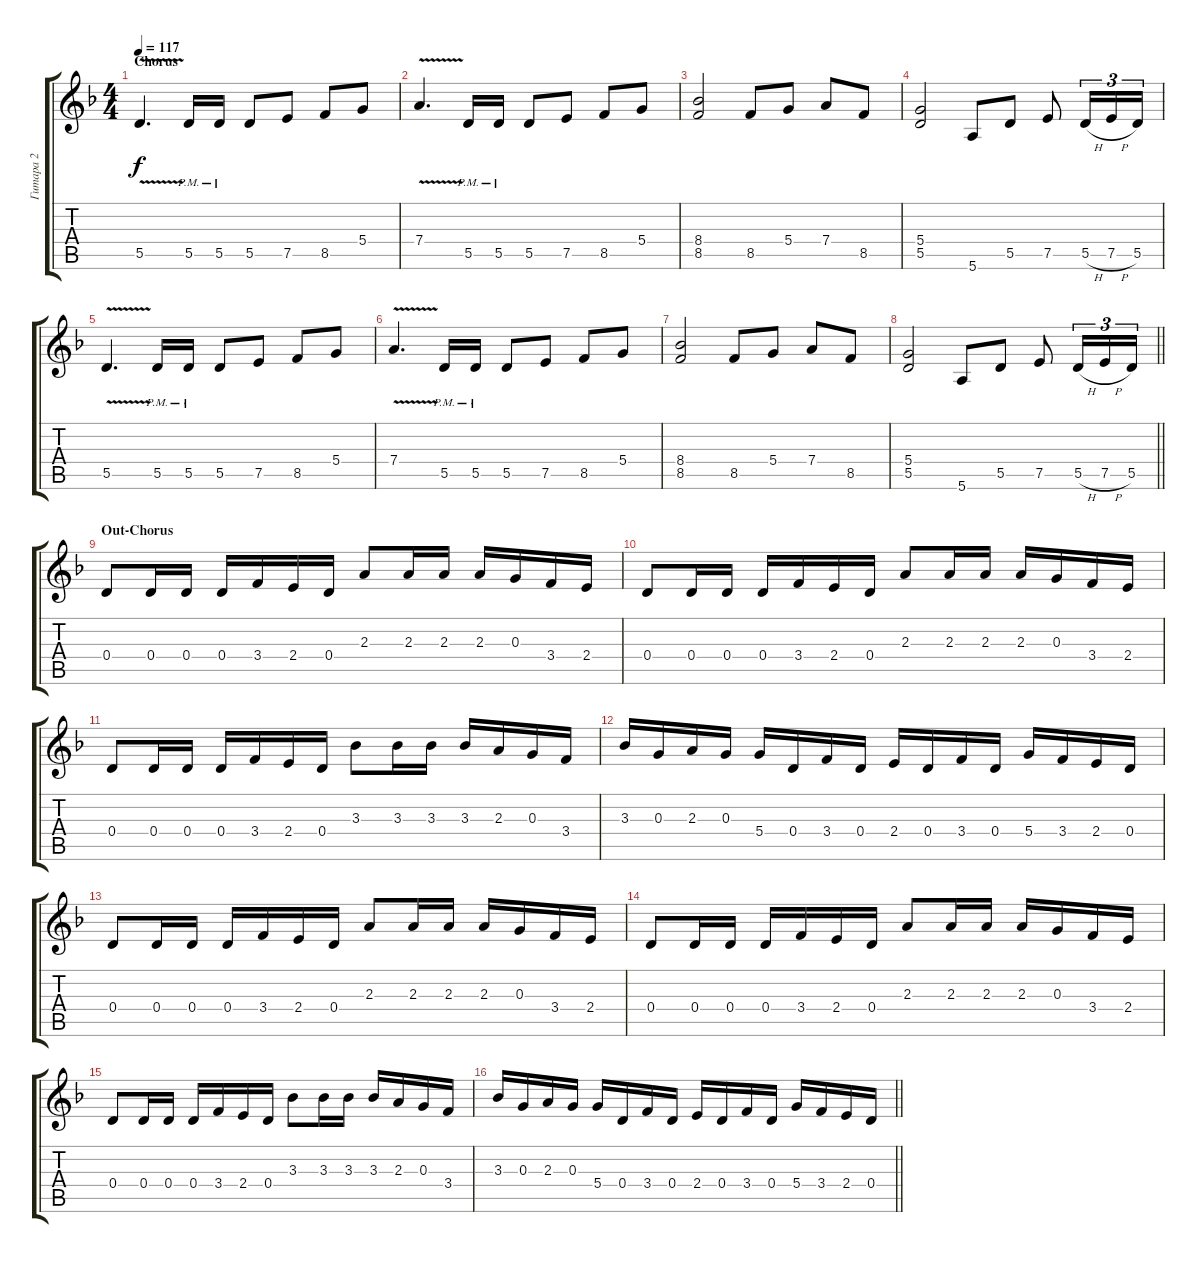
\track ("Гитара 2" "Гитара 2") {instrument distortionguitar}
\staff {score tabs}
\tuning (E4 B3 G3 D3 A2 E2) {hide}
\ts (4 4)
\section ("" "Chorus")
\tempo 117
\clef g2
\ks dminor
5.5{v}.4{d dy f} 5.5{pm}.16 5.5{pm}.16 5.5.8 7.5.8 8.5.8 5.4.8 |
7.4{v}.4{d} 5.5{pm}.16 5.5{pm}.16 5.5.8 7.5.8 8.5.8 5.4.8 |
(8.4 8.5).2 8.5.8 5.4.8 7.4.8 8.5.8 |
(5.4 5.5).2 5.6.8 5.5.8 7.5.8 5.5{h}.16{tu (3 2)} 7.5{h}.16{tu (3 2)} 5.5.16{tu (3 2)} |
5.5{v}.4{d} 5.5{pm}.16 5.5{pm}.16 5.5.8 7.5.8 8.5.8 5.4.8 |
7.4{v}.4{d} 5.5{pm}.16 5.5{pm}.16 5.5.8 7.5.8 8.5.8 5.4.8 |
(8.4 8.5).2 8.5.8 5.4.8 7.4.8 8.5.8 |
\barLineRight lightlight
(5.4 5.5).2 5.6.8 5.5.8 7.5.8 5.5{h}.16{tu (3 2)} 7.5{h}.16{tu (3 2)} 5.5.16{tu (3 2)} |
\section ("" "Out-Chorus")
0.4.8 0.4.16 0.4.16 0.4.16 3.4.16 2.4.16 0.4.16 2.3.8 2.3.16 2.3.16 2.3.16 0.3.16 3.4.16 2.4.16 |
0.4.8 0.4.16 0.4.16 0.4.16 3.4.16 2.4.16 0.4.16 2.3.8 2.3.16 2.3.16 2.3.16 0.3.16 3.4.16 2.4.16 |
0.4.8 0.4.16 0.4.16 0.4.16 3.4.16 2.4.16 0.4.16 3.3.8 3.3.16 3.3.16 3.3.16 2.3.16 0.3.16 3.4.16 |
3.3.16 0.3.16 2.3.16 0.3.16 5.4.16 0.4.16 3.4.16 0.4.16 2.4.16 0.4.16 3.4.16 0.4.16 5.4.16 3.4.16 2.4.16 0.4.16 |
0.4.8 0.4.16 0.4.16 0.4.16 3.4.16 2.4.16 0.4.16 2.3.8 2.3.16 2.3.16 2.3.16 0.3.16 3.4.16 2.4.16 |
0.4.8 0.4.16 0.4.16 0.4.16 3.4.16 2.4.16 0.4.16 2.3.8 2.3.16 2.3.16 2.3.16 0.3.16 3.4.16 2.4.16 |
0.4.8 0.4.16 0.4.16 0.4.16 3.4.16 2.4.16 0.4.16 3.3.8 3.3.16 3.3.16 3.3.16 2.3.16 0.3.16 3.4.16 |
\barLineRight lightlight
3.3.16 0.3.16 2.3.16 0.3.16 5.4.16 0.4.16 3.4.16 0.4.16 2.4.16 0.4.16 3.4.16 0.4.16 5.4.16 3.4.16 2.4.16 0.4.16
